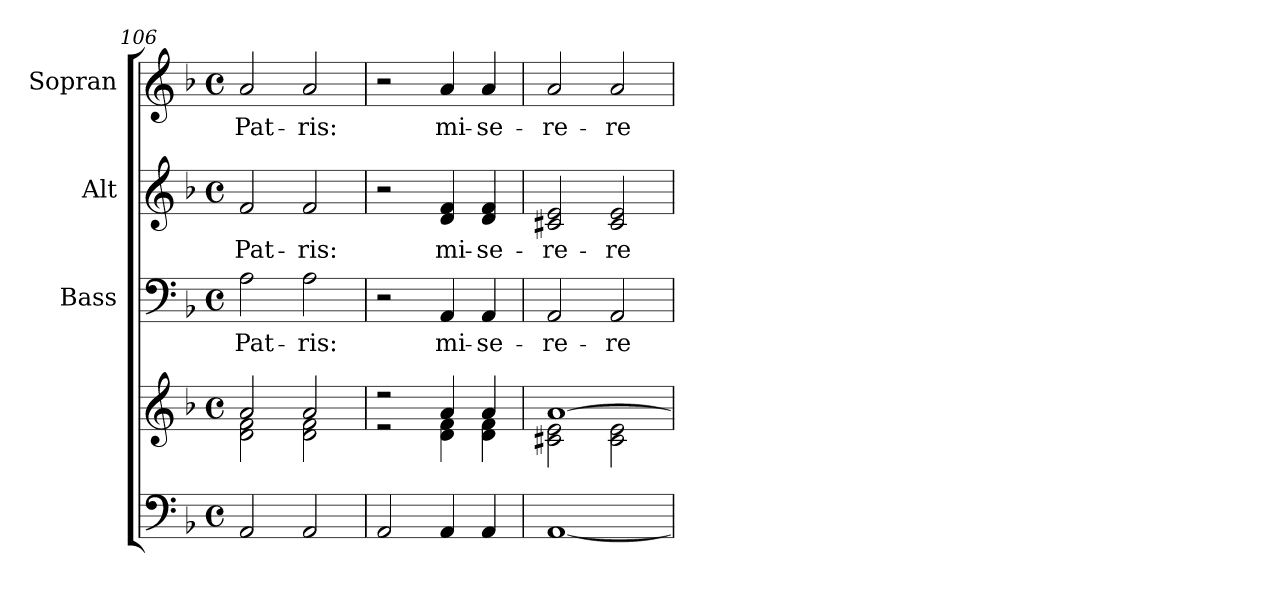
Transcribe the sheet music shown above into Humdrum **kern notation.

**kern	**kern	**kern	**text	**kern	**text	**kern	**text
*part4	*part4	*part3	*part3	*part2	*part2	*part1	*part1
*staff5	*staff4	*staff3	*staff3	*staff2	*staff2	*staff1	*staff1
*	*	*I"Bass	*	*I"Alt	*	*I"Sopran	*
*	*	*I'B.	*	*I'A.	*	*I'S.	*
*clefF4	*clefG2	*clefF4	*	*clefG2	*	*clefG2	*
*k[b-]	*k[b-]	*k[b-]	*	*k[b-]	*	*k[b-]	*
*F:	*F:	*F:	*	*F:	*	*F:	*
*M4/4	*M4/4	*M4/4	*	*M4/4	*	*M4/4	*
*met(c)	*met(c)	*met(c)	*	*met(c)	*	*met(c)	*
=106	=106	=106	=106	=106	=106	=106	=106
*	*^	*	*	*	*	*	*
!	!	!	!	!LO:LY:b	!	!LO:LY:b	!	!LO:LY:b
2AA/	2a/	2d\ 2f\	2A\	Pat-	2f/	Pat-	2a/	Pat-
!	!	!	!	!LO:LY:b	!	!LO:LY:b	!	!LO:LY:b
2AA/	2a/	2d\ 2f\	2A\	-ris:	2f/	-ris:	2a/	-ris:
=107	=107	=107	=107	=107	=107	=107	=107	=107
2AA/	2r	2r	2r	.	2r	.	2r	.
!	!	!	!	!LO:LY:b	!	!LO:LY:b	!	!LO:LY:b
4AA/	4a/	4d\ 4f\	4AA/	mi-	4d/ 4f/	mi-	4a/	mi-
!	!	!	!	!LO:LY:b	!	!LO:LY:b	!	!LO:LY:b
4AA/	4a/	4d\ 4f\	4AA/	-se-	4d/ 4f/	-se-	4a/	-se-
=108	=108	=108	=108	=108	=108	=108	=108	=108
!	!	!	!	!LO:LY:b	!	!LO:LY:b	!	!LO:LY:b
[1AA	[>1a	2c#X\ 2e\	2AA/	-re-	2c#X/ 2e/	-re-	2a/	-re-
!	!	!	!	!LO:LY:b	!	!LO:LY:b	!	!LO:LY:b
.	.	2c#\ 2e\	2AA/	-re	2c#/ 2e/	-re	2a/	-re
*	*v	*v	*	*	*	*	*	*
=	=	=	=	=	=	=	=
*-	*-	*-	*-	*-	*-	*-	*-
